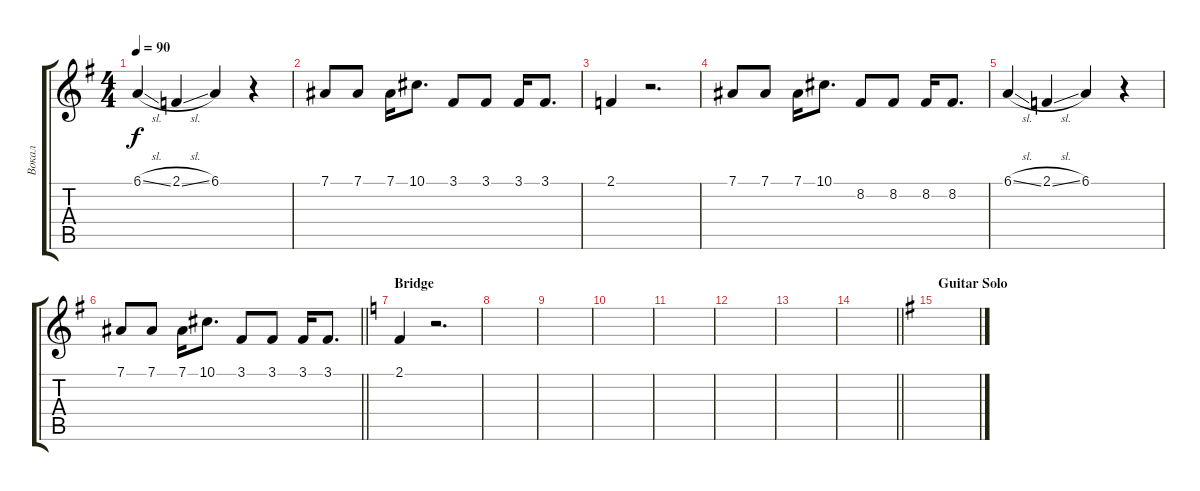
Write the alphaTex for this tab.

\track ("Вокал" "Вокал") {instrument trumpet}
\staff {score tabs}
\tuning (Eb4 Bb3 Gb3 Db3 Ab2 Eb2) {hide}
\ts (4 4)
\tempo 90
\clef g2
\ks eminor
6.1{sl}.4{dy f} 2.1{sl}.4 6.1.4 r.4 |
7.1.8 7.1.8 7.1.16 10.1.8{d} 3.1.8 3.1.8 3.1.16 3.1.8{d} |
2.1.4 r.2{d} |
7.1.8 7.1.8 7.1.16 10.1.8{d} 8.2.8 8.2.8 8.2.16 8.2.8{d} |
6.1{sl}.4 2.1{sl}.4 6.1.4 r.4 |
\barLineRight lightlight
7.1.8 7.1.8 7.1.16 10.1.8{d} 3.1.8 3.1.8 3.1.16 3.1.8{d} |
\section ("" "Bridge")
\ks c
2.1.4 r.2{d} |
|
|
|
|
|
|
\barLineRight lightlight
|
\section ("" "Guitar Solo")
\ks eminor
